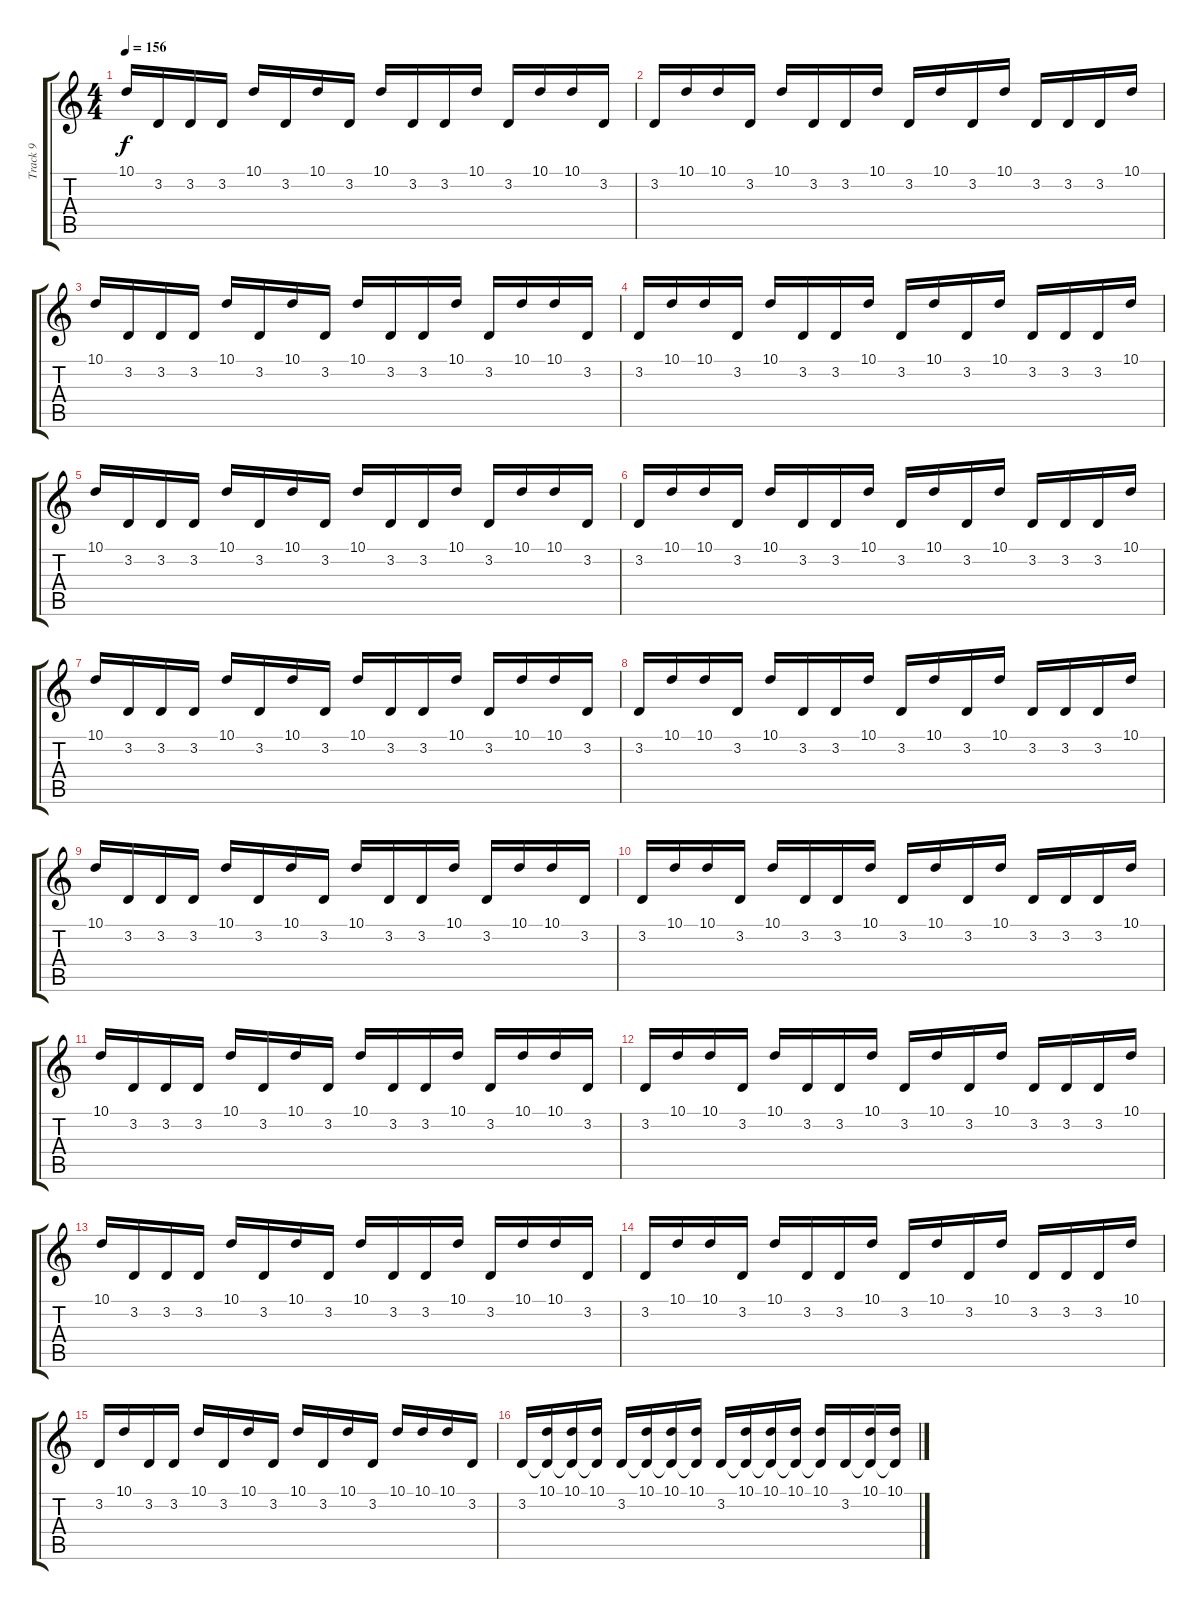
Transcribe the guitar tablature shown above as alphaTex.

\track ("Track 9" "Track 9") {instrument lead2sawtooth}
\staff {score tabs}
\tuning (E4 B3 G3 D3 A2 E2) {hide}
\ts (4 4)
\tempo 156
\clef g2
\ks c
10.1.16{dy f volume 10} 3.2.16 3.2.16 3.2.16 10.1.16 3.2.16 10.1.16 3.2.16 10.1.16 3.2.16 3.2.16 10.1.16 3.2.16 10.1.16 10.1.16 3.2.16 |
3.2.16 10.1.16 10.1.16 3.2.16 10.1.16 3.2.16 3.2.16 10.1.16 3.2.16 10.1.16 3.2.16 10.1.16 3.2.16 3.2.16 3.2.16 10.1.16 |
10.1.16{volume 10} 3.2.16 3.2.16 3.2.16 10.1.16 3.2.16 10.1.16 3.2.16 10.1.16 3.2.16 3.2.16 10.1.16 3.2.16 10.1.16 10.1.16 3.2.16 |
3.2.16 10.1.16 10.1.16 3.2.16 10.1.16 3.2.16 3.2.16 10.1.16 3.2.16 10.1.16 3.2.16 10.1.16 3.2.16 3.2.16 3.2.16 10.1.16 |
10.1.16{volume 10} 3.2.16 3.2.16 3.2.16 10.1.16 3.2.16 10.1.16 3.2.16 10.1.16 3.2.16 3.2.16 10.1.16 3.2.16 10.1.16 10.1.16 3.2.16 |
3.2.16 10.1.16 10.1.16 3.2.16 10.1.16 3.2.16 3.2.16 10.1.16 3.2.16 10.1.16 3.2.16 10.1.16 3.2.16 3.2.16 3.2.16 10.1.16 |
10.1.16{volume 10} 3.2.16 3.2.16 3.2.16 10.1.16 3.2.16 10.1.16 3.2.16 10.1.16 3.2.16 3.2.16 10.1.16 3.2.16 10.1.16 10.1.16 3.2.16 |
3.2.16 10.1.16 10.1.16 3.2.16 10.1.16 3.2.16 3.2.16 10.1.16 3.2.16 10.1.16 3.2.16 10.1.16 3.2.16 3.2.16 3.2.16 10.1.16 |
10.1.16{volume 10} 3.2.16 3.2.16 3.2.16 10.1.16 3.2.16 10.1.16 3.2.16 10.1.16 3.2.16 3.2.16 10.1.16 3.2.16 10.1.16 10.1.16 3.2.16 |
3.2.16 10.1.16 10.1.16 3.2.16 10.1.16 3.2.16 3.2.16 10.1.16 3.2.16 10.1.16 3.2.16 10.1.16 3.2.16 3.2.16 3.2.16 10.1.16 |
10.1.16{volume 10} 3.2.16 3.2.16 3.2.16 10.1.16 3.2.16 10.1.16 3.2.16 10.1.16 3.2.16 3.2.16 10.1.16 3.2.16 10.1.16 10.1.16 3.2.16 |
3.2.16 10.1.16 10.1.16 3.2.16 10.1.16 3.2.16 3.2.16 10.1.16 3.2.16 10.1.16 3.2.16 10.1.16 3.2.16 3.2.16 3.2.16 10.1.16 |
10.1.16{volume 10} 3.2.16 3.2.16 3.2.16 10.1.16 3.2.16 10.1.16 3.2.16 10.1.16 3.2.16 3.2.16 10.1.16 3.2.16 10.1.16 10.1.16 3.2.16 |
3.2.16 10.1.16 10.1.16 3.2.16 10.1.16 3.2.16 3.2.16 10.1.16 3.2.16 10.1.16 3.2.16 10.1.16 3.2.16 3.2.16 3.2.16 10.1.16 |
3.2.16{volume 8 instrument overdrivenguitar} 10.1.16{volume 16} 3.2.16 3.2.16 10.1.16 3.2.16 10.1.16 3.2.16 10.1.16 3.2.16 10.1.16 3.2.16 10.1.16 10.1.16 10.1.16 3.2.16 |
3.2.16 (10.1 3.2{t}).16 (10.1 3.2{t}).16 (10.1 3.2{t}).16 3.2.16 (10.1 3.2{t}).16 (10.1 3.2{t}).16 (10.1 3.2{t}).16 3.2.16 (10.1 3.2{t}).16 (10.1 3.2{t}).16 (10.1 3.2{t}).16 (10.1 3.2{t}).16 3.2.16 (10.1 3.2{t}).16 (10.1 3.2{t}).16
